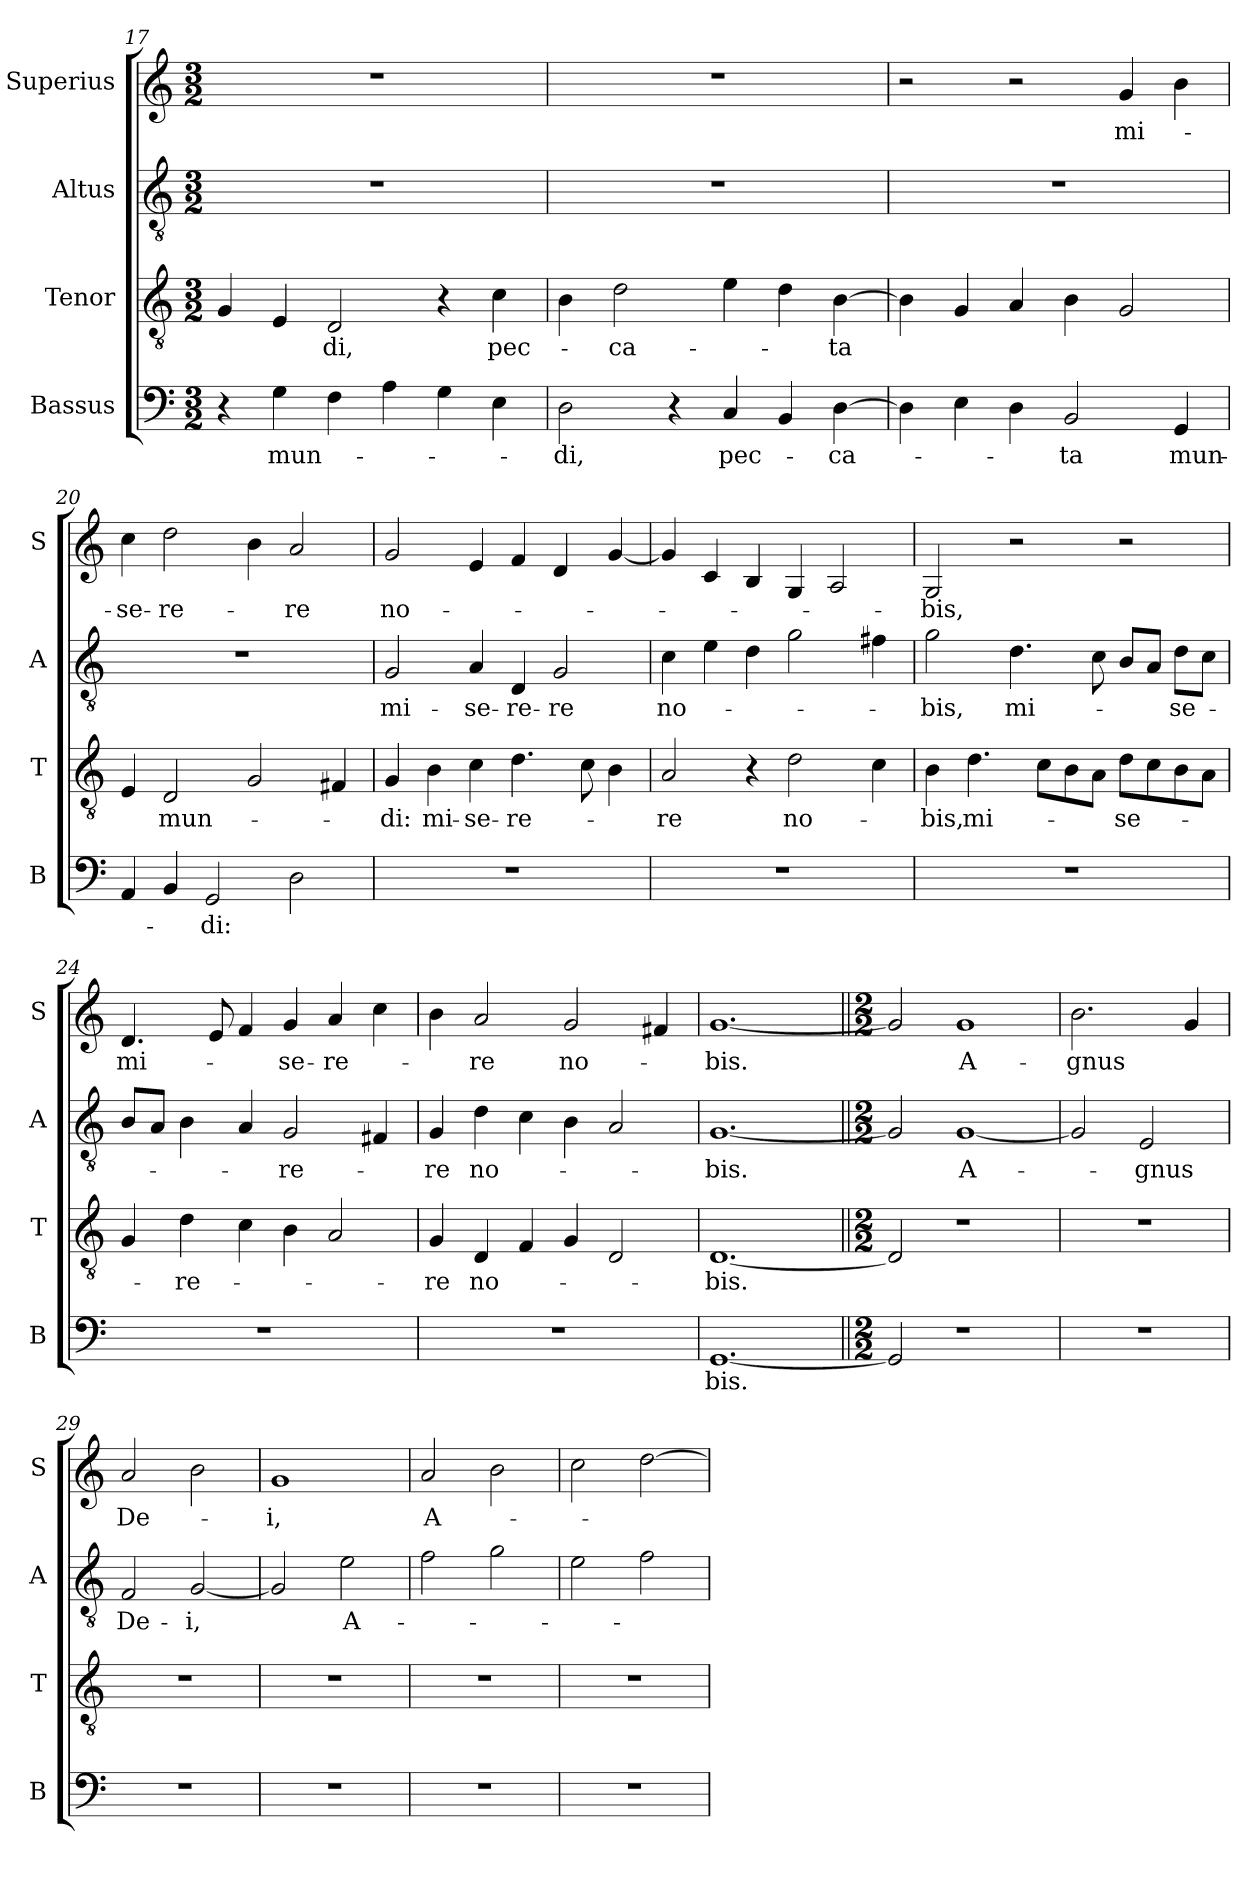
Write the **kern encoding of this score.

**kern	**text	**kern	**text	**kern	**text	**kern	**text
*part4	*part4	*part3	*part3	*part2	*part2	*part1	*part1
*staff4	*staff4	*staff3	*staff3	*staff2	*staff2	*staff1	*staff1
*I"Bassus	*	*I"Tenor	*	*I"Altus	*	*I"Superius	*
*I'B	*	*I'T	*	*I'A	*	*I'S	*
*clefF4	*	*clefGv2	*	*clefGv2	*	*clefG2	*
*k[]	*	*k[]	*	*k[]	*	*k[]	*
*M3/2	*	*M3/2	*	*M3/2	*	*M3/2	*
=17	=17	=17	=17	=17	=17	=17	=17
4r	.	4G	.	1.r	.	1.r	.
!	!LO:LY:i	!	!	!	!	!	!
4G	mun-	4E	.	.	.	.	.
!	!	!	!LO:LY:i	!	!	!	!
4F	.	2D	-di,	.	.	.	.
4A	.	.	.	.	.	.	.
4G	.	4r	.	.	.	.	.
!	!	!	!LO:LY:i	!	!	!	!
4E	.	4c	pec-	.	.	.	.
=18	=18	=18	=18	=18	=18	=18	=18
!	!LO:LY:i	!	!	!	!	!	!
2D	-di,	4B	.	1.r	.	1.r	.
!	!	!	!LO:LY:i	!	!	!	!
.	.	2d	-ca-	.	.	.	.
4r	.	.	.	.	.	.	.
!	!LO:LY:i	!	!	!	!	!	!
4C	pec-	4e	.	.	.	.	.
4BB	.	4d	.	.	.	.	.
!	!LO:LY:i	!	!LO:LY:i	!	!	!	!
[4D	-ca-	[4B	-ta	.	.	.	.
=19	=19	=19	=19	=19	=19	=19	=19
4D]	.	4B]	.	1.r	.	2r	.
4E	.	4G	.	.	.	.	.
4D	.	4A	.	.	.	2r	.
!	!LO:LY:i	!	!	!	!	!	!
2BB	-ta	4B	.	.	.	.	.
.	.	2G	.	.	.	4g	mi-
!	!LO:LY:i	!	!	!	!	!	!
4GG	mun-	.	.	.	.	4b	.
=20	=20	=20	=20	=20	=20	=20	=20
4AA	.	4E	.	1.r	.	4cc	-se-
!	!	!	!LO:LY:i	!	!	!	!
4BB	.	2D	mun-	.	.	2dd	-re-
!	!LO:LY:i	!	!	!	!	!	!
2GG	-di:	.	.	.	.	.	.
.	.	2G	.	.	.	4b	.
2D	.	.	.	.	.	2a	-re
.	.	4F#X	.	.	.	.	.
=21	=21	=21	=21	=21	=21	=21	=21
!	!	!	!LO:LY:i	!	!	!	!LO:LY:i
1.r	.	4G	-di:	2G	mi-	2g	no-
!	!	!	!LO:LY:i	!	!	!	!
.	.	4B	mi-	.	.	.	.
!	!	!	!LO:LY:i	!	!	!	!
.	.	4c	-se-	4A	-se-	4e	.
!	!	!	!LO:LY:i	!	!	!	!
.	.	4.d	-re-	4D	-re-	4f	.
.	.	.	.	2G	-re	4d	.
.	.	8c	.	.	.	.	.
.	.	4B	.	.	.	[4g	.
=22	=22	=22	=22	=22	=22	=22	=22
!	!	!	!LO:LY:i	!	!LO:LY:i	!	!
1.r	.	2A	-re	4c	no-	4g]	.
.	.	.	.	4e	.	4c	.
.	.	4r	.	4d	.	4B	.
!	!	!	!LO:LY:i	!	!	!	!
.	.	2d	no-	2g	.	4G	.
.	.	.	.	.	.	2A	.
.	.	4c	.	4f#X	.	.	.
=23	=23	=23	=23	=23	=23	=23	=23
!	!	!	!LO:LY:i	!	!LO:LY:i	!	!LO:LY:i
1.r	.	4B	-bis,	2g	-bis,	2G	-bis,
!	!	!	!LO:LY:i	!	!	!	!
.	.	4.d	mi-	.	.	.	.
!	!	!	!	!	!LO:LY:i	!	!
.	.	.	.	4.d	mi-	2r	.
.	.	8cL	.	.	.	.	.
.	.	8B	.	.	.	.	.
.	.	8AJ	.	8c	.	.	.
!	!	!	!LO:LY:i	!	!	!	!
.	.	8dL	-se-	8BL	.	2r	.
.	.	8c	.	8AJ	.	.	.
!	!	!	!	!	!LO:LY:i	!	!
.	.	8B	.	8dL	-se-	.	.
.	.	8AJ	.	8cJ	.	.	.
=24	=24	=24	=24	=24	=24	=24	=24
!	!	!	!	!	!	!	!LO:LY:i
1.r	.	4G	.	8BL	.	4.d	mi-
.	.	.	.	8AJ	.	.	.
!	!	!	!LO:LY:i	!	!	!	!
.	.	4d	-re-	4B	.	.	.
.	.	.	.	.	.	8e	.
.	.	4c	.	4A	.	4f	.
!	!	!	!	!	!LO:LY:i	!	!LO:LY:i
.	.	4B	.	2G	-re-	4g	-se-
!	!	!	!	!	!	!	!LO:LY:i
.	.	2A	.	.	.	4a	-re-
.	.	.	.	4F#X	.	4cc	.
=25	=25	=25	=25	=25	=25	=25	=25
!	!	!	!LO:LY:i	!	!LO:LY:i	!	!
1.r	.	4G	-re	4G	-re	4b	.
!	!	!	!LO:LY:i	!	!	!	!LO:LY:i
.	.	4D	no-	4d	no-	2a	-re
.	.	4F	.	4c	.	.	.
.	.	4G	.	4B	.	2g	no-
.	.	2D	.	2A	.	.	.
.	.	.	.	.	.	4f#X	.
=26	=26	=26	=26	=26	=26	=26	=26
!	!LO:LY:i	!	!LO:LY:i	!	!	!	!
[1.GG	bis.	[1.D	-bis.	[1.G	-bis.	[1.g	-bis.
=27||	=27||	=27||	=27||	=27||	=27||	=27||	=27||
*M2/2	*	*M2/2	*	*M2/2	*	*M2/2	*
2GG]	.	2D]	.	2G]	.	2g]	.
1r	.	1r	.	[1G	A-	1g	A-
=28	=28	=28	=28	=28	=28	=28	=28
1r	.	1r	.	2G]	.	2.b	-gnus
.	.	.	.	2E	-gnus	.	.
.	.	.	.	.	.	4g	.
=29	=29	=29	=29	=29	=29	=29	=29
!	!	!	!	!	!	!	!LO:LY:i
1r	.	1r	.	2F	De-	2a	De-
.	.	.	.	[2G	-i,	2b	.
=30	=30	=30	=30	=30	=30	=30	=30
!	!	!	!	!	!	!	!LO:LY:i
1r	.	1r	.	2G]	.	1g	-i,
!	!	!	!	!	!LO:LY:i	!	!
.	.	.	.	2e	A-	.	.
=31	=31	=31	=31	=31	=31	=31	=31
!	!	!	!	!	!	!	!LO:LY:i
1r	.	1r	.	2f	.	2a	A-
.	.	.	.	2g	.	2b	.
=32	=32	=32	=32	=32	=32	=32	=32
1r	.	1r	.	2e	.	2cc	.
.	.	.	.	2f	.	[2dd	.
=	=	=	=	=	=	=	=
*-	*-	*-	*-	*-	*-	*-	*-
